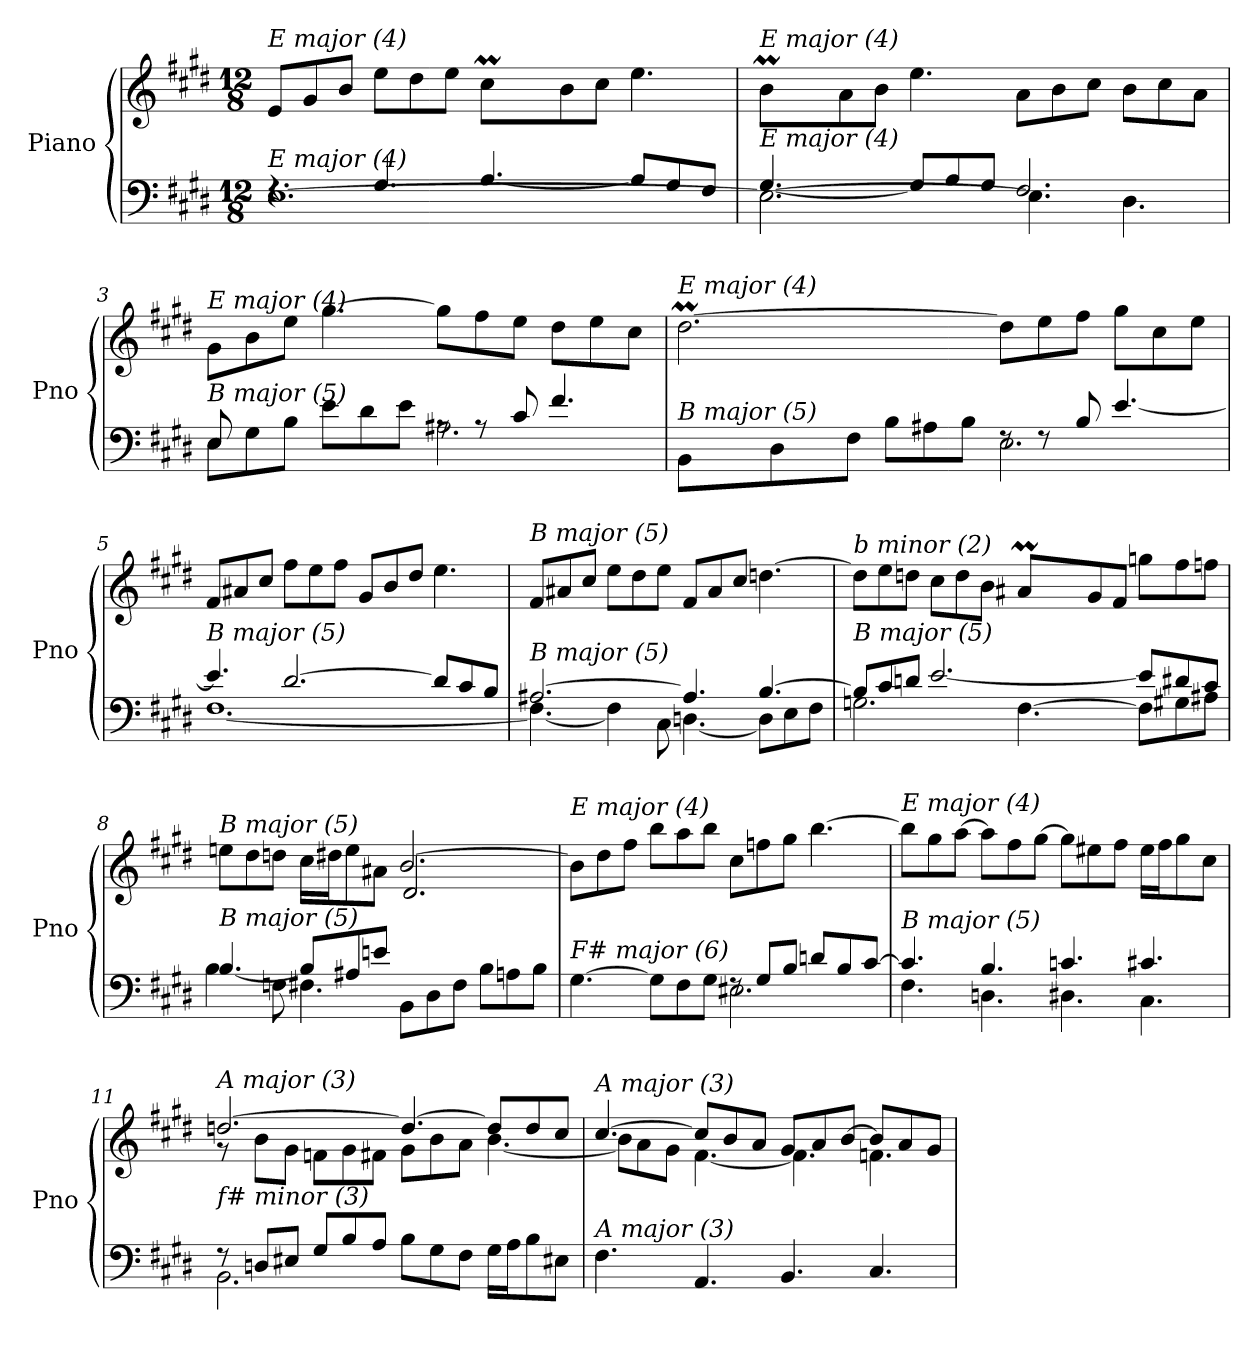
**kern	**kern
*part1	*part1
*staff2	*staff1
*I"Piano	*
*I'Pno	*
*clefF4	*clefG2
*k[f#c#g#d#]	*k[f#c#g#d#]
*M12/8	*M12/8
=1	=1
*^	*^
*	*^	*	*
!	!	!	!LO:TX:i:t=E major (4)	!
!LO:TX:i:t=E major (4)	!	!	!	!
2.ryy	4.rF	[1.E	8e/L	2.ryy
.	.	.	8g#/	.
.	.	.	8b/J	.
.	4.G#/	.	8ee\L	.
.	.	.	8dd#\	.
.	.	.	8ee\J	.
*	*	*	*	*Xtuplet
8ryy	[4.A/	.	8cc#M\L	40dd#yy
.	.	.	.	40cc#yy
.	.	.	.	40dd#yy
.	.	.	.	20cc#yy
2ryy	.	.	8b\	2ryy
.	.	.	8cc#\J	.
.	8A/L]	.	4.ee\	.
.	8G#/	.	.	.
8ryy	8F#/J	.	.	8ryy
=2	=2	=2	=2	=2
!	!	!	!LO:TX:i:t=E major (4)	!
!LO:TX:i:t=E major (4)	!	!	!	!
8ryy	[4.G#/	2.E\_	8bM\L	40cc#yy
.	.	.	.	40byy
.	.	.	.	40cc#yy
.	.	.	.	20byy
1ryy	.	.	8a\	1ryy
.	.	.	8b\J	.
.	8G#/L]	.	4.ee\	.
.	8A/	.	.	.
.	8G#/J	.	.	.
.	2.F#/	4.E\]	8a\L	.
.	.	.	8b\	.
.	.	.	8cc#\J	.
4.ryy	.	4.D#\	8b\L	4.ryy
.	.	.	8cc#\	.
.	.	.	8a\J	.
*	*v	*v	*	*
!!LO:LB:g=z	!!
=3	=3	=3	=3
!	!	!LO:TX:i:t=E major (4)	!
!LO:TX:i:t=B major (5)	!	!	!
8E\L	8E/	8g#\L	8ryy
8G#\	2ryy	8b\	2ryy
8B\J	.	8ee\J	.
8e\L	.	[4.gg#\	.
8d#\	.	.	.
8e\J	8ryy	.	8ryy
8rA	2.A#X\	8gg#\L]	2.ryy
8rA	.	8ff#\	.
8c#/	.	8ee\J	.
4.f#/	.	8dd#\L	.
.	.	8ee\	.
.	.	8cc#\J	.
!!LO:LB:g=z
=4	=4	=4	=4
*	*^	*	*^
!	!	!	!LO:TX:i:t=E major (4)	!	!
!LO:TX:i:t=B major (5)	!	!	!	!	!
2..ryy	8BB\L	2.ryy	[2.dd#m\	32cc#yy	2.ryy
.	.	.	.	32dd#yy	.
.	.	.	.	32eeyy	.
.	.	.	.	32dd#yy	.
.	8D#\	.	.	32eeyy	.
.	.	.	.	32dd#yy	.
.	.	.	.	32eeyy	.
.	.	.	.	[32dd#yy	.
.	8F#\J	.	.	4.dd#yy_	.
.	8B\L	.	.	.	.
.	8A#X\	.	.	.	.
.	8B\J	.	.	4dd#yy]	.
.	8rF	2.E\	8dd#\L]	.	2.ryy
2ryy	8rF	.	8ee\	2ryy	.
.	8B/	.	8ff#\J	.	.
.	[4.e/	.	8gg#\L	.	.
.	.	.	8cc#\	.	.
8ryy	.	.	8ee\J	8ryy	.
*	*v	*v	*	*	*
*	*	*	*v	*v
=5	=5	=5	=5
!	!	!LO:TX:i:t=B major (5)	!
!LO:TX:i:t=B major (5)	!	!	!
*	*	*v	*v
4.e/]	[1.F#	8f#/L
.	.	8a#X/
.	.	8cc#/J
[2.d#/	.	8ff#\L
.	.	8ee\
.	.	8ff#\J
.	.	8g#/L
.	.	8b/
.	.	8dd#/J
8d#/L]	.	4.ee\
8c#/	.	.
8B/J	.	.
=6	=6	=6
!	!	!LO:TX:i:t=B major (5)
!LO:TX:i:t=B major (5)	!	!
[2.A#X/	4.F#\_	8f#/L
.	.	8a#X/
.	.	8cc#/J
.	4F#\]	8ee\L
.	.	8dd#\
.	8C#\	8ee\J
4.A#/]	[4.Dn\	8f#/L
.	.	8a#/
.	.	8cc#/J
[4.B/	8D\L]	[4.ddn\
.	8E\	.
.	8F#\J	.
!!LO:LB:g=z
=7	=7	=7
*	*^	*^
!	!	!	!LO:TX:i:t=b minor (2)	!
!LO:TX:i:t=B major (5)	!	!	!	!
2.ryy	8B/L]	2.Gn\	8dd\L]	2.ryy
.	8c#/	.	8ee\	.
.	8dn/J	.	8ddn\J	.
.	[2.e/	.	8cc#\L	.
.	.	.	8dd\	.
.	.	.	8b\J	.
8ryy	.	[4.F#\	8a#Xm/L	40byy
.	.	.	.	40a#yy
.	.	.	.	40byy
.	.	.	.	20a#yy
2ryy	.	.	8g#/	2ryy
.	.	.	8f#/J	.
.	8e/L]	8F#\L]	8ggn\L	.
.	8d#X/	8G#X\	8ff#\	.
8ryy	8c#/J	8A#X\J	8ffni\J	8ryy
=8	=8	=8	=8	=8
*	*	*	*	*^
!	!	!	!LO:TX:i:t=B major (5)	!	!
!LO:TX:i:t=B major (5)	!	!	!	!	!
2.ryy	[4.B/	4B\	8een\L	2.ryy	2.ryy
.	.	.	8dd#\	.	.
.	.	8Fni\	8ddn\J	.	.
.	8B/L]	4.F#\	16cc#\LL	.	.
.	.	.	16dd#X\J	.	.
.	8A#X/	.	8ee\	.	.
.	8en/J	.	8a#X\J	.	.
2.ryy	8BB\L	2.ryy	[2.b/	2.d#/	2.ryy
.	8D#\	.	.	.	.
.	8F#\J	.	.	.	.
.	8B\L	.	.	.	.
.	8An\	.	.	.	.
.	8B\J	.	.	.	.
*	*v	*v	*	*	*
*	*	*	*v	*v
!!LO:LB:g=z
=9	=9	=9	=9
!	!	!LO:TX:i:t=E major (4)	!
!LO:TX:i:t=F# major (6)	!	!	!
[4.G#\	2.ryy	8b\L]	2.ryy
.	.	8dd#\	.
.	.	8ff#\J	.
8G#\L]	.	8bb\L	.
8F#\	.	8aa\	.
8G#\J	.	8bb\J	.
8rF	2.E#X\	8cc#\L	2.ryy
8G#/L	.	8ffni\	.
8B/J	.	8gg#\J	.
8dn/L	.	[4.bb\	.
8B/	.	.	.
[8c#/J	.	.	.
*	*	*v	*v
!!LO:PB:g=z
=10	=10	=10
!	!	!LO:TX:i:t=E major (4)
!LO:TX:i:t=B major (5)	!	!
4.c#/]	4.F#\	8bb\L]
.	.	8gg#\
.	.	[8aa\J
4.B/	4.Dn\	8aa\L]
.	.	8ff#\
.	.	[8gg#\J
4.cni/	4.D#X\	8gg#\L]
.	.	8ee#X\
.	.	8ff#\J
4.c#/	4.C#\	16ee#\LL
.	.	16ff#\J
.	.	8gg#\
.	.	8cc#\J
=11	=11	=11
*	*	*^
*	*	*	*^
!	!	!LO:TX:i:t=A major (3)	!	!
!LO:TX:i:t=f# minor (3)	!	!	!	!
8r	2.BB\	[2.ddn/	8r	2.ryy
8Dn/L	.	.	8b\L	.
8E#X/J	.	.	8g#\J	.
8G#/L	.	.	8fni\L	.
8B/	.	.	8g#\	.
8A/J	.	.	8f#\J	.
8B\L	2.ryy	4.dd/_	8g#\L	2.ryy
8G#\	.	.	8b\	.
8F#\J	.	.	8a\J	.
16G#\LL	.	8dd/L]	[4.b\	.
16A\J	.	.	.	.
8B\	.	8dd/	.	.
8E#X\J	.	8cc#/J	.	.
*v	*v	*	*	*
*	*	*v	*v
=12	=12	=12
!	!LO:TX:i:t=A major (3)	!
!LO:TX:i:t=A major (3)	!	!
4.F#\	[4.cc#/	8b\L]
.	.	8a\
.	.	8g#\J
4.AA/	8cc#/L]	[4.f#\
.	8b/	.
.	8a/J	.
4.BB/	8g#/L	4.f#\]
.	8a/	.
.	[8b/J	.
4.C#/	8b/L]	4.fni\
.	8a/	.
.	8g#/J	.
*	*v	*v
=	=
*-	*-
